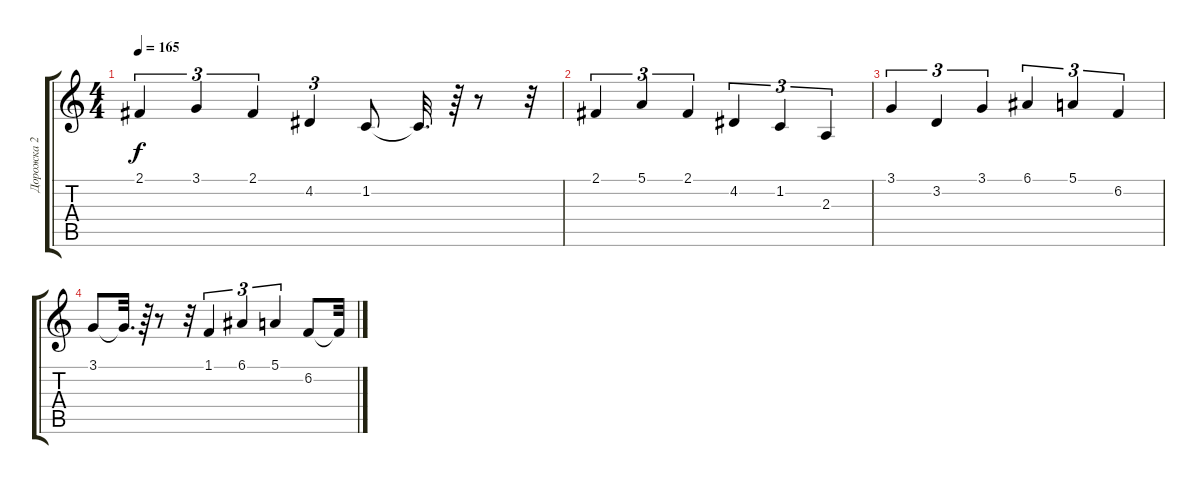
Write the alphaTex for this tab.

\track ("Дорожка 2" "Дорожка 2") {instrument churchorgan}
\staff {score tabs}
\tuning (E4 B3 G3 D3 A2 E2) {hide}
\ts (4 4)
\tempo 165
\clef g2
\ks c
2.1.4{tu (3 2) dy f volume 8} 3.1.4{tu (3 2)} 2.1.4{tu (3 2)} 4.2.4{tu (3 2) volume 7} 1.2.8 1.2{t}.32{d} r.64 r.8 r.32 |
2.1.4{tu (3 2) volume 6} 5.1.4{tu (3 2)} 2.1.4{tu (3 2)} 4.2.4{tu (3 2) volume 4} 1.2.4{tu (3 2)} 2.3.4{tu (3 2)} |
3.1.4{tu (3 2)} 3.2.4{tu (3 2) volume 4} 3.1.4{tu (3 2)} 6.1.4{tu (3 2)} 5.1.4{tu (3 2)} 6.2.4{tu (3 2)} |
3.1.8{volume 3} 3.1{t}.32{d} r.64 r.8 r.32 1.1.4{tu (3 2)} 6.1.4{tu (3 2) volume 1} 5.1.4{tu (3 2)} 6.2.8 6.2{t}.32
